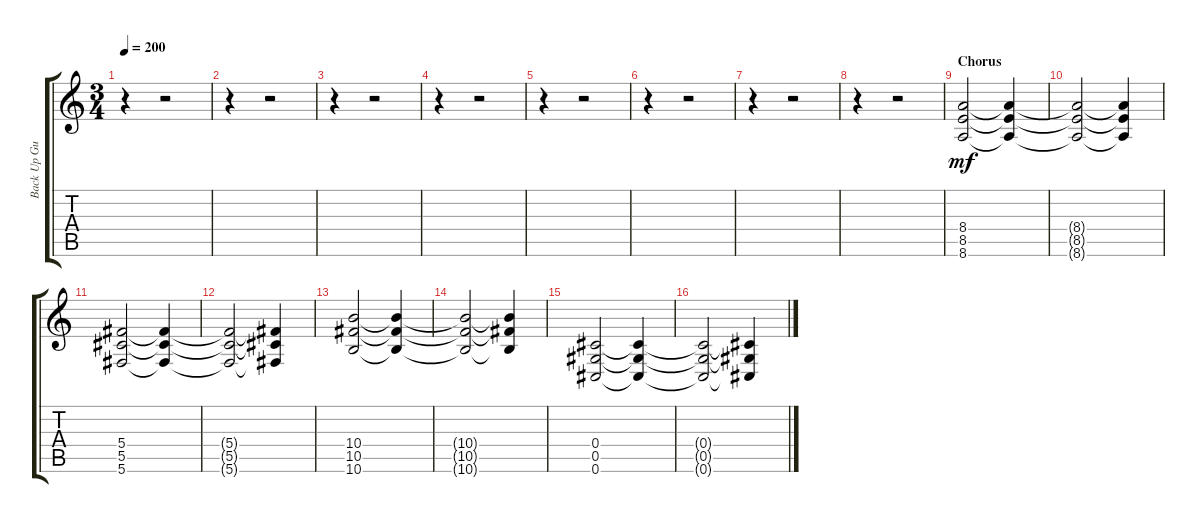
\track ("Back Up Guitar" "Back Up Gu") {instrument distortionguitar}
\staff {score tabs}
\tuning (Eb4 Bb3 Gb3 Db3 Ab2 Db2) {hide}
\ts (3 4)
\tempo 200
\clef g2
\ks c
r.4{dy mf} r.2 |
r.4 r.2 |
r.4 r.2 |
r.4 r.2 |
r.4 r.2 |
r.4 r.2 |
r.4 r.2 |
r.4 r.2 |
\section ("" "Chorus")
(8.4 8.5 8.6).2 (8.4{t} 8.5{t} 8.6{t}).4 |
(8.4{t} 8.5{t} 8.6{t}).2 (8.4{t} 8.5{t} 8.6{t}).4 |
(5.4 5.5 5.6).2 (5.4{t} 5.5{t} 5.6{t}).4 |
(5.4{t} 5.5{t} 5.6{t}).2 (5.4{t} 5.5{t} 5.6{t}).4 |
(10.4 10.5 10.6).2 (10.4{t} 10.5{t} 10.6{t}).4 |
(10.4{t} 10.5{t} 10.6{t}).2 (10.4{t} 10.5{t} 10.6{t}).4 |
(0.4 0.5 0.6).2 (0.4{t} 0.5{t} 0.6{t}).4 |
(0.4{t} 0.5{t} 0.6{t}).2 (0.4{t} 0.5{t} 0.6{t}).4
